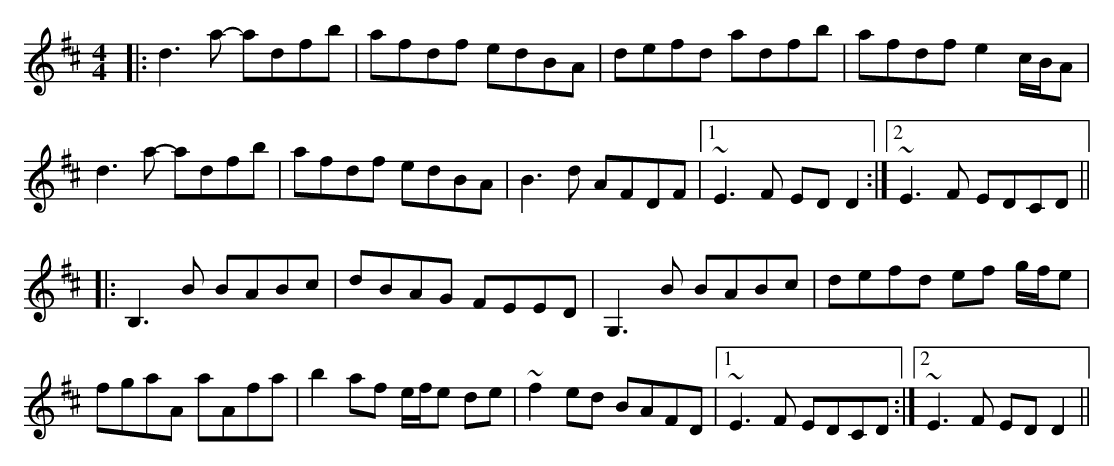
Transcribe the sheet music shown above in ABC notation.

X:1
M:4/4
K:D
|: d3a- adfb | afdf edBA | defd adfb | afdf e2c/B/A |
d3a- adfb | afdf edBA | B3d AFDF |1 ~E3F EDD2 :|2 ~E3F EDCD ||
|: B,3B BABc | dBAG FEED | G,3B BABc | defd ef g/f/e |
fgaA aAfa | b2af e/f/e de | ~f2ed BAFD |1 ~E3F EDCD :|2 ~E3F EDD2||
